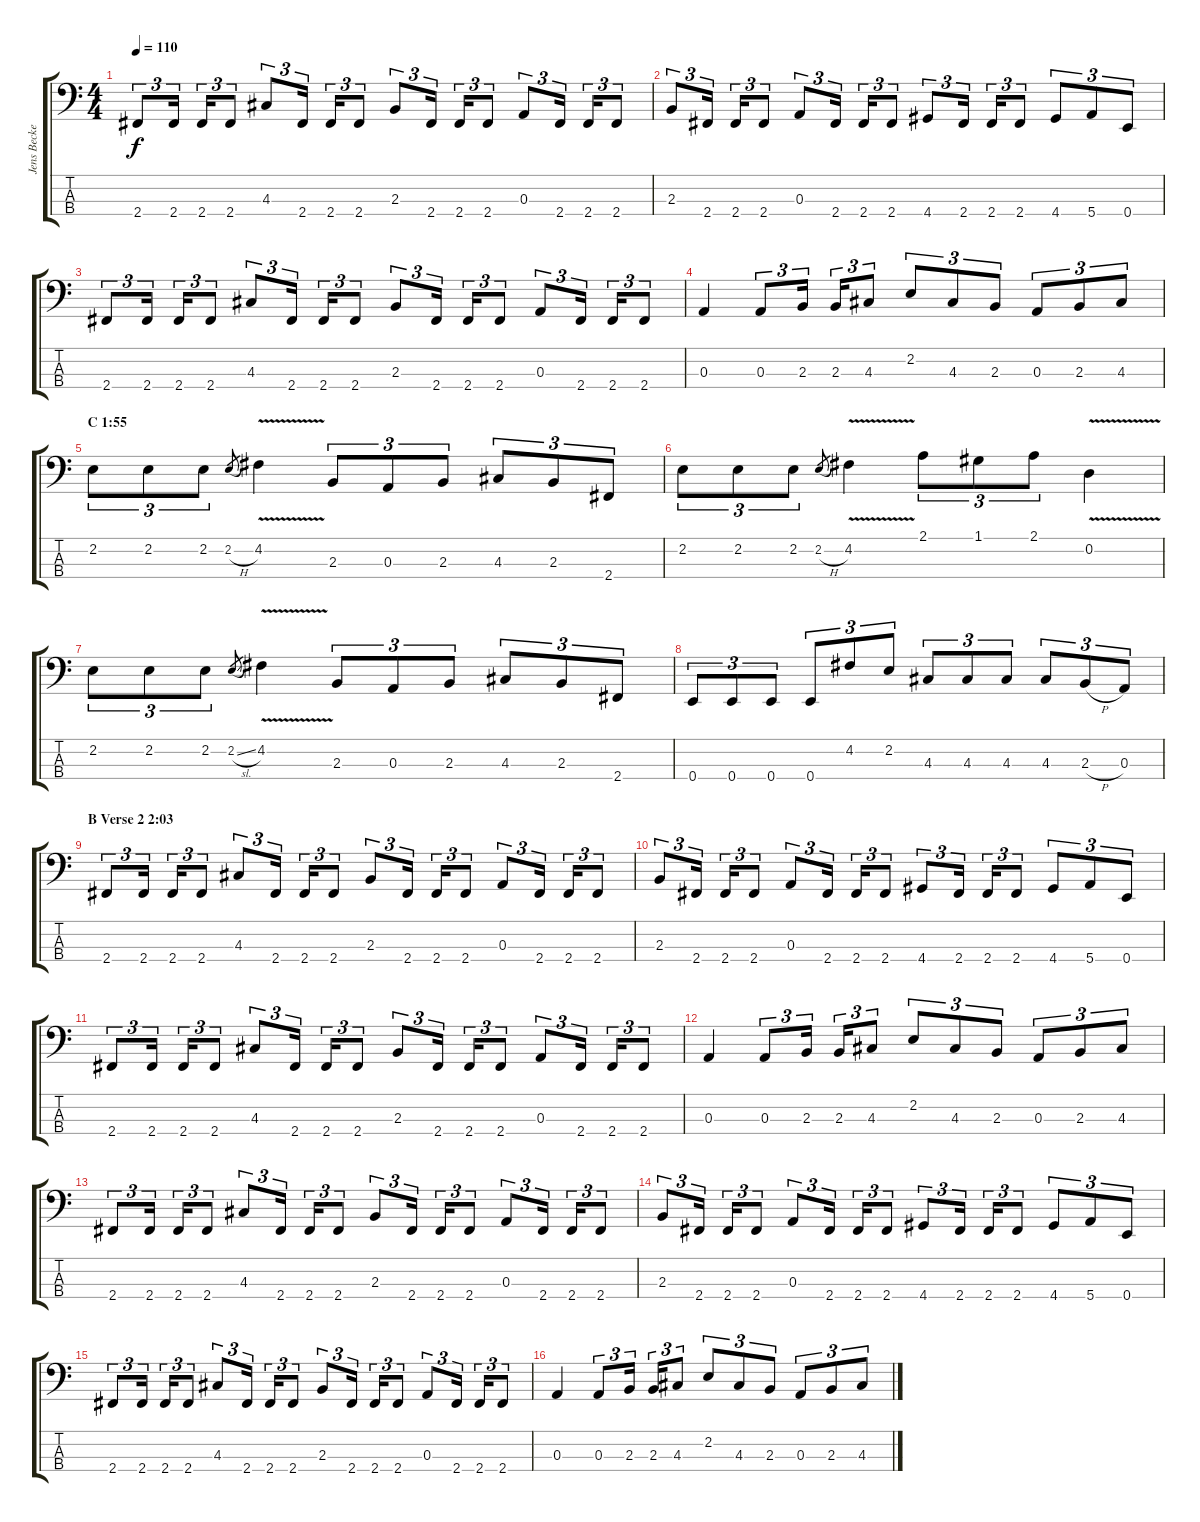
\track ("Jens Becker" "Jens Becke") {instrument electricbasspick}
\staff {score tabs}
\tuning (G2 D2 A1 E1) {hide}
\ts (4 4)
\tempo 110
\clef f4
\ks c
2.4.8{tu (3 2) dy f} 2.4.16{tu (3 2)} 2.4.16{tu (3 2)} 2.4.8{tu (3 2)} 4.3.8{tu (3 2)} 2.4.16{tu (3 2)} 2.4.16{tu (3 2)} 2.4.8{tu (3 2)} 2.3.8{tu (3 2)} 2.4.16{tu (3 2)} 2.4.16{tu (3 2)} 2.4.8{tu (3 2)} 0.3.8{tu (3 2)} 2.4.16{tu (3 2)} 2.4.16{tu (3 2)} 2.4.8{tu (3 2)} |
2.3.8{tu (3 2)} 2.4.16{tu (3 2)} 2.4.16{tu (3 2)} 2.4.8{tu (3 2)} 0.3.8{tu (3 2)} 2.4.16{tu (3 2)} 2.4.16{tu (3 2)} 2.4.8{tu (3 2)} 4.4.8{tu (3 2)} 2.4.16{tu (3 2)} 2.4.16{tu (3 2)} 2.4.8{tu (3 2)} 4.4.8{tu (3 2)} 5.4.8{tu (3 2)} 0.4.8{tu (3 2)} |
2.4.8{tu (3 2)} 2.4.16{tu (3 2)} 2.4.16{tu (3 2)} 2.4.8{tu (3 2)} 4.3.8{tu (3 2)} 2.4.16{tu (3 2)} 2.4.16{tu (3 2)} 2.4.8{tu (3 2)} 2.3.8{tu (3 2)} 2.4.16{tu (3 2)} 2.4.16{tu (3 2)} 2.4.8{tu (3 2)} 0.3.8{tu (3 2)} 2.4.16{tu (3 2)} 2.4.16{tu (3 2)} 2.4.8{tu (3 2)} |
0.3.4 0.3.8{tu (3 2)} 2.3.16{tu (3 2)} 2.3.16{tu (3 2)} 4.3.8{tu (3 2)} 2.2.8{tu (3 2)} 4.3.8{tu (3 2)} 2.3.8{tu (3 2)} 0.3.8{tu (3 2)} 2.3.8{tu (3 2)} 4.3.8{tu (3 2)} |
\section ("" "C 1:55")
2.2.8{tu (3 2)} 2.2.8{tu (3 2)} 2.2.8{tu (3 2)} 2.2{h}.8{gr} 4.2{v}.4 2.3.8{tu (3 2)} 0.3.8{tu (3 2)} 2.3.8{tu (3 2)} 4.3.8{tu (3 2)} 2.3.8{tu (3 2)} 2.4.8{tu (3 2)} |
2.2.8{tu (3 2)} 2.2.8{tu (3 2)} 2.2.8{tu (3 2)} 2.2{h}.8{gr} 4.2{v}.4 2.1.8{tu (3 2)} 1.1.8{tu (3 2)} 2.1.8{tu (3 2)} 0.2{v}.4 |
2.2.8{tu (3 2)} 2.2.8{tu (3 2)} 2.2.8{tu (3 2)} 2.2{sl}.8{gr} 4.2{v}.4 2.3.8{tu (3 2)} 0.3.8{tu (3 2)} 2.3.8{tu (3 2)} 4.3.8{tu (3 2)} 2.3.8{tu (3 2)} 2.4.8{tu (3 2)} |
0.4.8{tu (3 2)} 0.4.8{tu (3 2)} 0.4.8{tu (3 2)} 0.4.8{tu (3 2)} 4.2.8{tu (3 2)} 2.2.8{tu (3 2)} 4.3.8{tu (3 2)} 4.3.8{tu (3 2)} 4.3.8{tu (3 2)} 4.3.8{tu (3 2)} 2.3{h}.8{tu (3 2)} 0.3.8{tu (3 2)} |
\section ("" "B Verse 2 2:03")
2.4.8{tu (3 2)} 2.4.16{tu (3 2)} 2.4.16{tu (3 2)} 2.4.8{tu (3 2)} 4.3.8{tu (3 2)} 2.4.16{tu (3 2)} 2.4.16{tu (3 2)} 2.4.8{tu (3 2)} 2.3.8{tu (3 2)} 2.4.16{tu (3 2)} 2.4.16{tu (3 2)} 2.4.8{tu (3 2)} 0.3.8{tu (3 2)} 2.4.16{tu (3 2)} 2.4.16{tu (3 2)} 2.4.8{tu (3 2)} |
2.3.8{tu (3 2)} 2.4.16{tu (3 2)} 2.4.16{tu (3 2)} 2.4.8{tu (3 2)} 0.3.8{tu (3 2)} 2.4.16{tu (3 2)} 2.4.16{tu (3 2)} 2.4.8{tu (3 2)} 4.4.8{tu (3 2)} 2.4.16{tu (3 2)} 2.4.16{tu (3 2)} 2.4.8{tu (3 2)} 4.4.8{tu (3 2)} 5.4.8{tu (3 2)} 0.4.8{tu (3 2)} |
2.4.8{tu (3 2)} 2.4.16{tu (3 2)} 2.4.16{tu (3 2)} 2.4.8{tu (3 2)} 4.3.8{tu (3 2)} 2.4.16{tu (3 2)} 2.4.16{tu (3 2)} 2.4.8{tu (3 2)} 2.3.8{tu (3 2)} 2.4.16{tu (3 2)} 2.4.16{tu (3 2)} 2.4.8{tu (3 2)} 0.3.8{tu (3 2)} 2.4.16{tu (3 2)} 2.4.16{tu (3 2)} 2.4.8{tu (3 2)} |
0.3.4 0.3.8{tu (3 2)} 2.3.16{tu (3 2)} 2.3.16{tu (3 2)} 4.3.8{tu (3 2)} 2.2.8{tu (3 2)} 4.3.8{tu (3 2)} 2.3.8{tu (3 2)} 0.3.8{tu (3 2)} 2.3.8{tu (3 2)} 4.3.8{tu (3 2)} |
2.4.8{tu (3 2)} 2.4.16{tu (3 2)} 2.4.16{tu (3 2)} 2.4.8{tu (3 2)} 4.3.8{tu (3 2)} 2.4.16{tu (3 2)} 2.4.16{tu (3 2)} 2.4.8{tu (3 2)} 2.3.8{tu (3 2)} 2.4.16{tu (3 2)} 2.4.16{tu (3 2)} 2.4.8{tu (3 2)} 0.3.8{tu (3 2)} 2.4.16{tu (3 2)} 2.4.16{tu (3 2)} 2.4.8{tu (3 2)} |
2.3.8{tu (3 2)} 2.4.16{tu (3 2)} 2.4.16{tu (3 2)} 2.4.8{tu (3 2)} 0.3.8{tu (3 2)} 2.4.16{tu (3 2)} 2.4.16{tu (3 2)} 2.4.8{tu (3 2)} 4.4.8{tu (3 2)} 2.4.16{tu (3 2)} 2.4.16{tu (3 2)} 2.4.8{tu (3 2)} 4.4.8{tu (3 2)} 5.4.8{tu (3 2)} 0.4.8{tu (3 2)} |
2.4.8{tu (3 2)} 2.4.16{tu (3 2)} 2.4.16{tu (3 2)} 2.4.8{tu (3 2)} 4.3.8{tu (3 2)} 2.4.16{tu (3 2)} 2.4.16{tu (3 2)} 2.4.8{tu (3 2)} 2.3.8{tu (3 2)} 2.4.16{tu (3 2)} 2.4.16{tu (3 2)} 2.4.8{tu (3 2)} 0.3.8{tu (3 2)} 2.4.16{tu (3 2)} 2.4.16{tu (3 2)} 2.4.8{tu (3 2)} |
0.3.4 0.3.8{tu (3 2)} 2.3.16{tu (3 2)} 2.3.16{tu (3 2)} 4.3.8{tu (3 2)} 2.2.8{tu (3 2)} 4.3.8{tu (3 2)} 2.3.8{tu (3 2)} 0.3.8{tu (3 2)} 2.3.8{tu (3 2)} 4.3.8{tu (3 2)}
